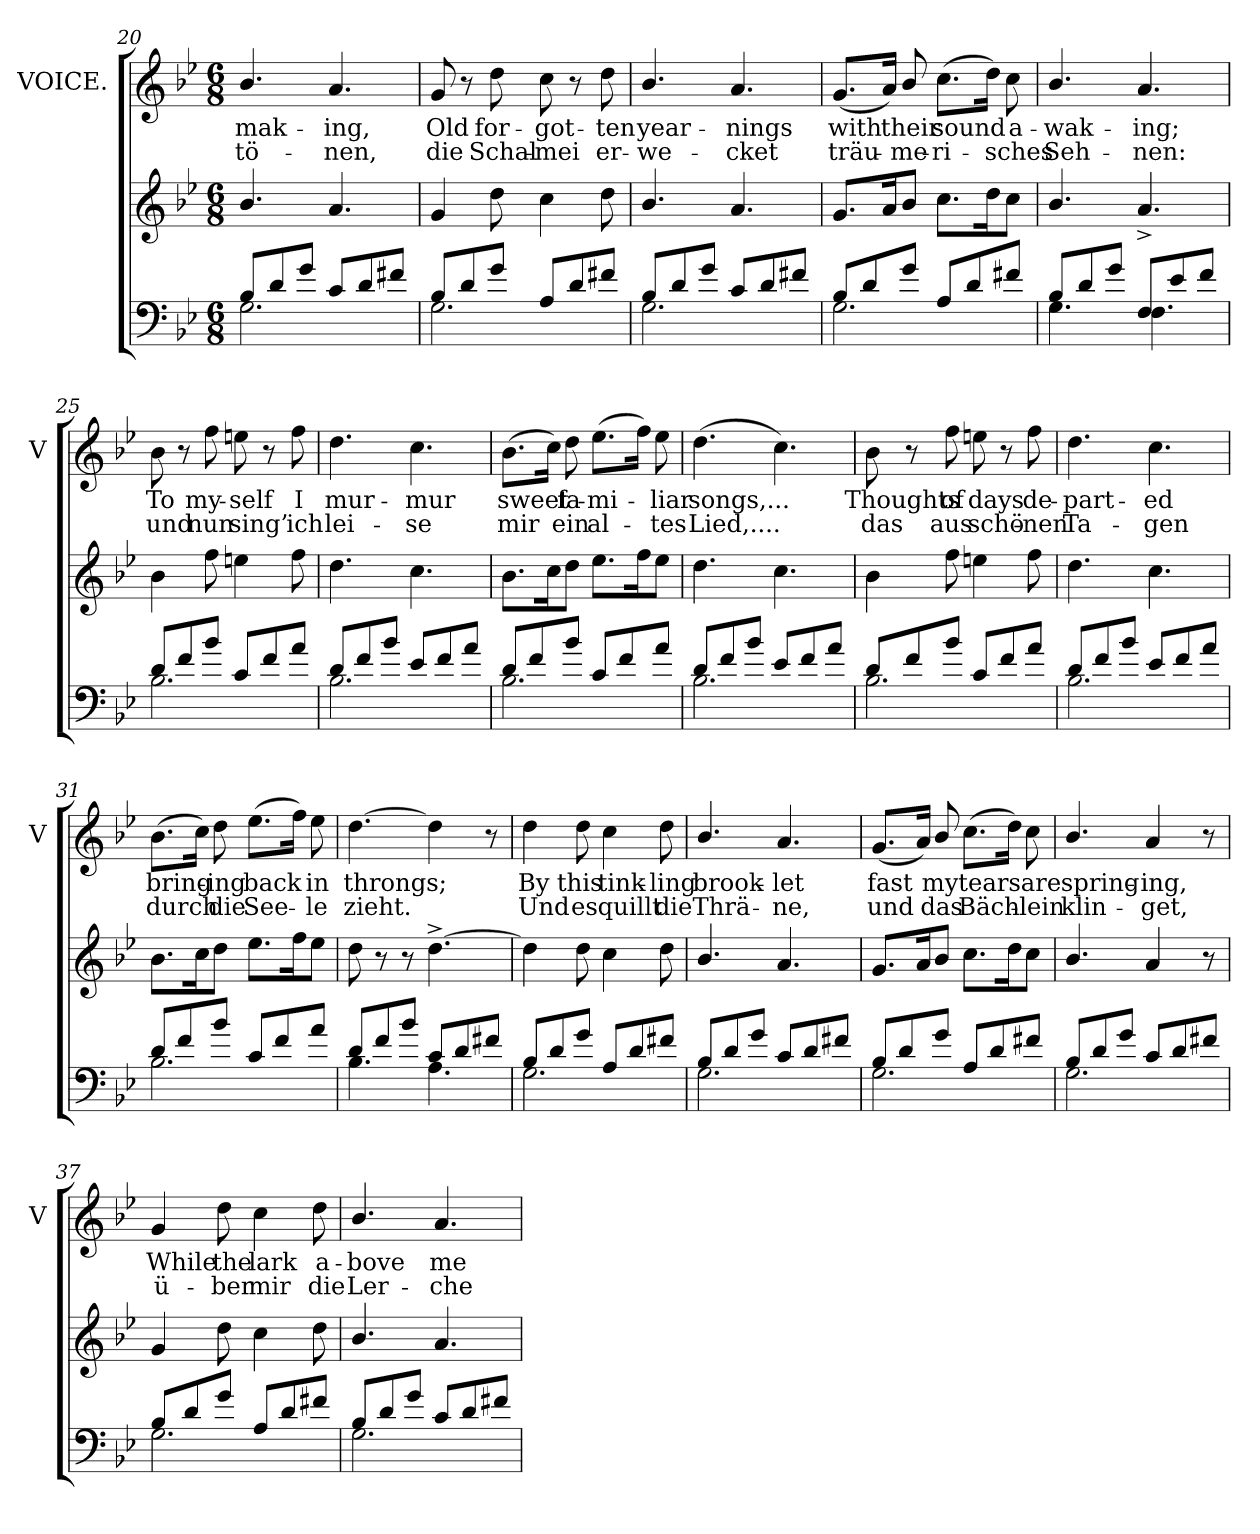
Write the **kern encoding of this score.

**kern	**kern	**kern	**text	**text
*part2	*part2	*part1	*part1	*part1
*staff3	*staff2	*staff1	*staff1	*staff1
*	*	*I"VOICE.	*	*
*	*	*I'V	*	*
*clefF4	*clefG2	*clefG2	*	*
*k[b-e-]	*k[b-e-]	*k[b-e-]	*	*
*g:	*g:	*g:	*	*
*M6/8	*M6/8	*M6/8	*	*
=20	=20	=20	=20	=20
*^	*	*	*	*
!	!	!	!	!LO:LY:i	!
8B-L	2.G	4.b-/	4.b-/	mak-	tö-
8d	.	.	.	.	.
8gJ	.	.	.	.	.
!	!	!	!	!LO:LY:i	!
8cL	.	4.a	4.a	-ing,	-nen,
8d	.	.	.	.	.
8f#XJ	.	.	.	.	.
=21	=21	=21	=21	=21	=21
!	!	!	!	!LO:LY:i	!
8B-L	2.G	4g	8g	Old	die
8d	.	.	8r	.	.
!	!	!	!	!LO:LY:i	!
8gJ	.	8dd	8dd	for-	Schal-
!	!	!	!	!LO:LY:i	!
8AL	.	4cc	8cc	-got-	-mei
8d	.	.	8r	.	.
!	!	!	!	!LO:LY:i	!
8f#XJ	.	8dd	8dd	-ten	er-
=22	=22	=22	=22	=22	=22
!	!	!	!	!LO:LY:i	!
8B-L	2.G	4.b-/	4.b-/	year-	-we-
8d	.	.	.	.	.
8gJ	.	.	.	.	.
!	!	!	!	!LO:LY:i	!
8cL	.	4.a	4.a	-nings	-cket
8d	.	.	.	.	.
8f#XJ	.	.	.	.	.
=23	=23	=23	=23	=23	=23
!	!	!	!	!LO:LY:i	!
8B-L	2.G	8.gL	(<8.gL	with	träu-
8d	.	.	.	.	.
.	.	16ak	16aJk)	.	.
!	!	!	!	!LO:LY:i	!
8gJ	.	8b-J	8b-/	their	-me-
!	!	!	!	!LO:LY:i	!
8AL	.	8.ccL	(>8.ccL	sound	-ri-
8d	.	.	.	.	.
.	.	16ddk	16ddJk)	.	.
!	!	!	!	!LO:LY:i	!
8f#XJ	.	8ccJ	8cc	a-	-sches
=24	=24	=24	=24	=24	=24
!	!	!	!	!LO:LY:i	!
8B-L	4.G	4.b-/	4.b-/	-wak-	Seh-
8d	.	.	.	.	.
8gJ	.	.	.	.	.
!	!	!	!	!LO:LY:i	!
8FL	4.F	4.a^<	4.a	-ing;	-nen:
8e-	.	.	.	.	.
8fJ	.	.	.	.	.
=25	=25	=25	=25	=25	=25
!	!	!	!	!LO:LY:i	!
8dL	2.B-	4b-	8b-	To	und
8f	.	.	8r	.	.
!	!	!	!	!LO:LY:i	!
8b-J	.	8ff	8ff	my-	nun
!	!	!	!	!LO:LY:i	!
8cL	.	4een	8een	-self	sing’
8f	.	.	8r	.	.
!	!	!	!	!LO:LY:i	!
8aJ	.	8ff	8ff	I	ich
=26	=26	=26	=26	=26	=26
!	!	!	!	!LO:LY:i	!
8dL	2.B-	4.dd	4.dd	mur-	lei-
8f	.	.	.	.	.
8b-J	.	.	.	.	.
!	!	!	!	!LO:LY:i	!
8e-L	.	4.cc	4.cc	-mur	-se
8f	.	.	.	.	.
8aJ	.	.	.	.	.
=27	=27	=27	=27	=27	=27
!	!	!	!	!LO:LY:i	!
8dL	2.B-	8.b-L	(>8.b-L	sweet	mir
8f	.	.	.	.	.
.	.	16cck	16ccJk)	.	.
!	!	!	!	!LO:LY:i	!
8b-J	.	8ddJ	8dd	fa-	ein
!	!	!	!	!LO:LY:i	!
8cL	.	8.ee-L	(>8.ee-L	-mi-	al-
8f	.	.	.	.	.
.	.	16ffk	16ffJk)	.	.
!	!	!	!	!LO:LY:i	!
8aJ	.	8ee-J	8ee-	-liar	-tes
=28	=28	=28	=28	=28	=28
!	!	!	!	!LO:LY:i	!
8dL	2.B-	4.dd	(>4.dd	songs,...	Lied,....
8f	.	.	.	.	.
8b-J	.	.	.	.	.
8e-L	.	4.cc	4.cc)	.	.
8f	.	.	.	.	.
8aJ	.	.	.	.	.
=29	=29	=29	=29	=29	=29
!	!	!	!	!LO:LY:i	!
8dL	2.B-	4b-	8b-	Thoughts	das
8f	.	.	8r	.	.
!	!	!	!	!LO:LY:i	!
8b-J	.	8ff	8ff	of	aus
!	!	!	!	!LO:LY:i	!
8cL	.	4een	8een	days	schö-
8f	.	.	8r	.	.
!	!	!	!	!LO:LY:i	!
8aJ	.	8ff	8ff	de-	-nen
=30	=30	=30	=30	=30	=30
!	!	!	!	!LO:LY:i	!
8dL	2.B-	4.dd	4.dd	-part-	Ta-
8f	.	.	.	.	.
8b-J	.	.	.	.	.
!	!	!	!	!LO:LY:i	!
8e-L	.	4.cc	4.cc	-ed	-gen
8f	.	.	.	.	.
8aJ	.	.	.	.	.
=31	=31	=31	=31	=31	=31
!	!	!	!	!LO:LY:i	!
8dL	2.B-	8.b-L	(>8.b-L	bring-	durch
8f	.	.	.	.	.
.	.	16cck	16ccJk)	.	.
!	!	!	!	!LO:LY:i	!
8b-J	.	8ddJ	8dd	-ing	die
!	!	!	!	!LO:LY:i	!
8cL	.	8.ee-L	(>8.ee-L	back	See-
8f	.	.	.	.	.
.	.	16ffk	16ffJk)	.	.
!	!	!	!	!LO:LY:i	!
8aJ	.	8ee-J	8ee-	in	-le
=32	=32	=32	=32	=32	=32
!	!	!	!	!LO:LY:i	!
8dL	4.B-	8dd	[4.dd	throngs;	zieht.
8f	.	8r	.	.	.
8b-J	.	8r	.	.	.
8cL	4.A	[4.dd^<	4dd]	.	.
8d	.	.	.	.	.
8f#XJ	.	.	8r	.	.
=33	=33	=33	=33	=33	=33
!	!	!	!	!LO:LY:i	!
8B-L	2.G	4dd]	4dd	By	Und
8d	.	.	.	.	.
!	!	!	!	!LO:LY:i	!
8gJ	.	8dd	8dd	this	es
!	!	!	!	!LO:LY:i	!
8AL	.	4cc	4cc	tink-	quillt
8d	.	.	.	.	.
!	!	!	!	!LO:LY:i	!
8f#XJ	.	8dd	8dd	-ling	die
=34	=34	=34	=34	=34	=34
!	!	!	!	!LO:LY:i	!
8B-L	2.G	4.b-/	4.b-/	brook-	Thrä-
8d	.	.	.	.	.
8gJ	.	.	.	.	.
!	!	!	!	!LO:LY:i	!
8cL	.	4.a	4.a	-let	-ne,
8d	.	.	.	.	.
8f#XJ	.	.	.	.	.
=35	=35	=35	=35	=35	=35
!	!	!	!	!LO:LY:i	!
8B-L	2.G	8.gL	(<8.gL	fast	und
8d	.	.	.	.	.
.	.	16ak	16aJk)	.	.
!	!	!	!	!LO:LY:i	!
8gJ	.	8b-J	8b-/	my	das
!	!	!	!	!LO:LY:i	!
8AL	.	8.ccL	(>8.ccL	tears	Bäch-
8d	.	.	.	.	.
.	.	16ddk	16ddJk)	.	.
!	!	!	!	!LO:LY:i	!
8f#XJ	.	8ccJ	8cc	are	-lein
=36	=36	=36	=36	=36	=36
!	!	!	!	!LO:LY:i	!
8B-L	2.G	4.b-/	4.b-/	spring-	klin-
8d	.	.	.	.	.
8gJ	.	.	.	.	.
!	!	!	!	!LO:LY:i	!
8cL	.	4a	4a	-ing,	-get,
8d	.	.	.	.	.
8f#XJ	.	8r	8r	.	.
=37	=37	=37	=37	=37	=37
!	!	!	!	!LO:LY:i	!
8B-L	2.G	4g	4g	While	ü-
8d	.	.	.	.	.
!	!	!	!	!LO:LY:i	!
8gJ	.	8dd	8dd	the	-ber
!	!	!	!	!LO:LY:i	!
8AL	.	4cc	4cc	lark	mir
8d	.	.	.	.	.
!	!	!	!	!LO:LY:i	!
8f#XJ	.	8dd	8dd	a-	die
=38	=38	=38	=38	=38	=38
!	!	!	!	!LO:LY:i	!
8B-L	2.G	4.b-/	4.b-/	-bove	Ler-
8d	.	.	.	.	.
8gJ	.	.	.	.	.
!	!	!	!	!LO:LY:i	!
8cL	.	4.a	4.a	me	-che
8d	.	.	.	.	.
8f#XJ	.	.	.	.	.
*v	*v	*	*	*	*
=	=	=	=	=
*-	*-	*-	*-	*-
